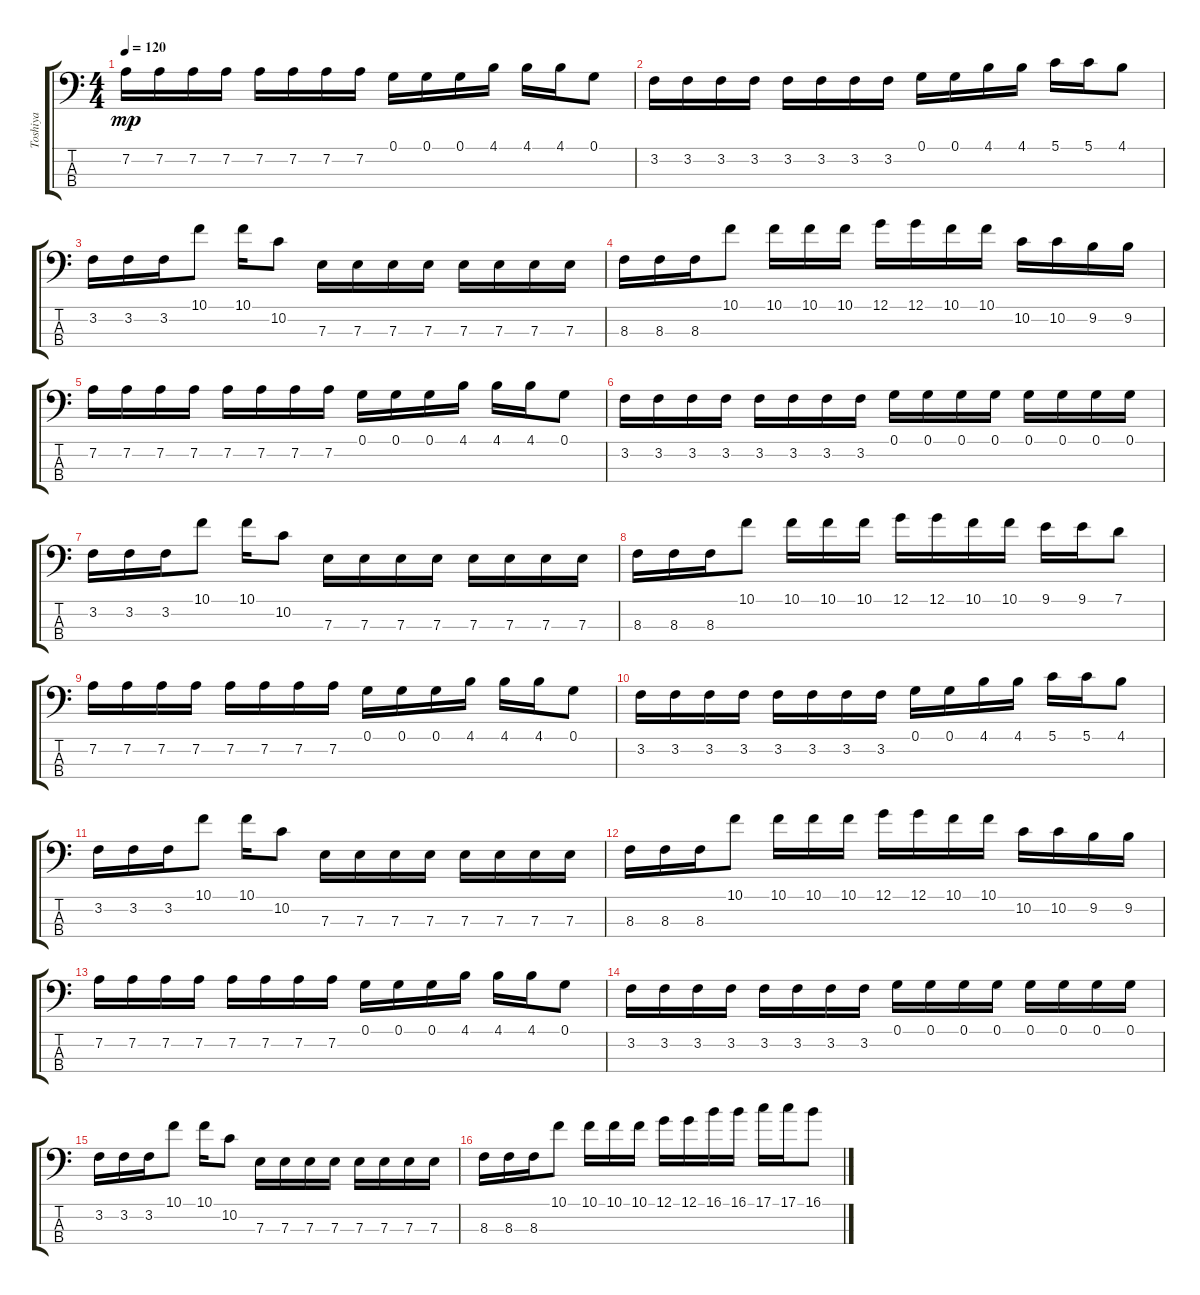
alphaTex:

\track ("Toshiya" "Toshiya") {instrument electricbasspick}
\staff {score tabs}
\tuning (G2 D2 A1 E1) {hide}
\ts (4 4)
\tempo 120
\clef f4
\ks c
7.2.16{dy mp} 7.2.16 7.2.16 7.2.16 7.2.16 7.2.16 7.2.16 7.2.16 0.1.16 0.1.16 0.1.16 4.1.16 4.1.16 4.1.16 0.1.8 |
3.2.16 3.2.16 3.2.16 3.2.16 3.2.16 3.2.16 3.2.16 3.2.16 0.1.16 0.1.16 4.1.16 4.1.16 5.1.16 5.1.16 4.1.8 |
3.2.16 3.2.16 3.2.16 10.1.8 10.1.16 10.2.8 7.3.16 7.3.16 7.3.16 7.3.16 7.3.16 7.3.16 7.3.16 7.3.16 |
8.3.16 8.3.16 8.3.16 10.1.8 10.1.16 10.1.16 10.1.16 12.1.16 12.1.16 10.1.16 10.1.16 10.2.16 10.2.16 9.2.16 9.2.16 |
7.2.16 7.2.16 7.2.16 7.2.16 7.2.16 7.2.16 7.2.16 7.2.16 0.1.16 0.1.16 0.1.16 4.1.16 4.1.16 4.1.16 0.1.8 |
3.2.16 3.2.16 3.2.16 3.2.16 3.2.16 3.2.16 3.2.16 3.2.16 0.1.16 0.1.16 0.1.16 0.1.16 0.1.16 0.1.16 0.1.16 0.1.16 |
3.2.16 3.2.16 3.2.16 10.1.8 10.1.16 10.2.8 7.3.16 7.3.16 7.3.16 7.3.16 7.3.16 7.3.16 7.3.16 7.3.16 |
8.3.16 8.3.16 8.3.16 10.1.8 10.1.16 10.1.16 10.1.16 12.1.16 12.1.16 10.1.16 10.1.16 9.1.16 9.1.16 7.1.8 |
7.2.16 7.2.16 7.2.16 7.2.16 7.2.16 7.2.16 7.2.16 7.2.16 0.1.16 0.1.16 0.1.16 4.1.16 4.1.16 4.1.16 0.1.8 |
3.2.16 3.2.16 3.2.16 3.2.16 3.2.16 3.2.16 3.2.16 3.2.16 0.1.16 0.1.16 4.1.16 4.1.16 5.1.16 5.1.16 4.1.8 |
3.2.16 3.2.16 3.2.16 10.1.8 10.1.16 10.2.8 7.3.16 7.3.16 7.3.16 7.3.16 7.3.16 7.3.16 7.3.16 7.3.16 |
8.3.16 8.3.16 8.3.16 10.1.8 10.1.16 10.1.16 10.1.16 12.1.16 12.1.16 10.1.16 10.1.16 10.2.16 10.2.16 9.2.16 9.2.16 |
7.2.16 7.2.16 7.2.16 7.2.16 7.2.16 7.2.16 7.2.16 7.2.16 0.1.16 0.1.16 0.1.16 4.1.16 4.1.16 4.1.16 0.1.8 |
3.2.16 3.2.16 3.2.16 3.2.16 3.2.16 3.2.16 3.2.16 3.2.16 0.1.16 0.1.16 0.1.16 0.1.16 0.1.16 0.1.16 0.1.16 0.1.16 |
3.2.16 3.2.16 3.2.16 10.1.8 10.1.16 10.2.8 7.3.16 7.3.16 7.3.16 7.3.16 7.3.16 7.3.16 7.3.16 7.3.16 |
8.3.16 8.3.16 8.3.16 10.1.8 10.1.16 10.1.16 10.1.16 12.1.16 12.1.16 16.1.16 16.1.16 17.1.16 17.1.16 16.1.8
